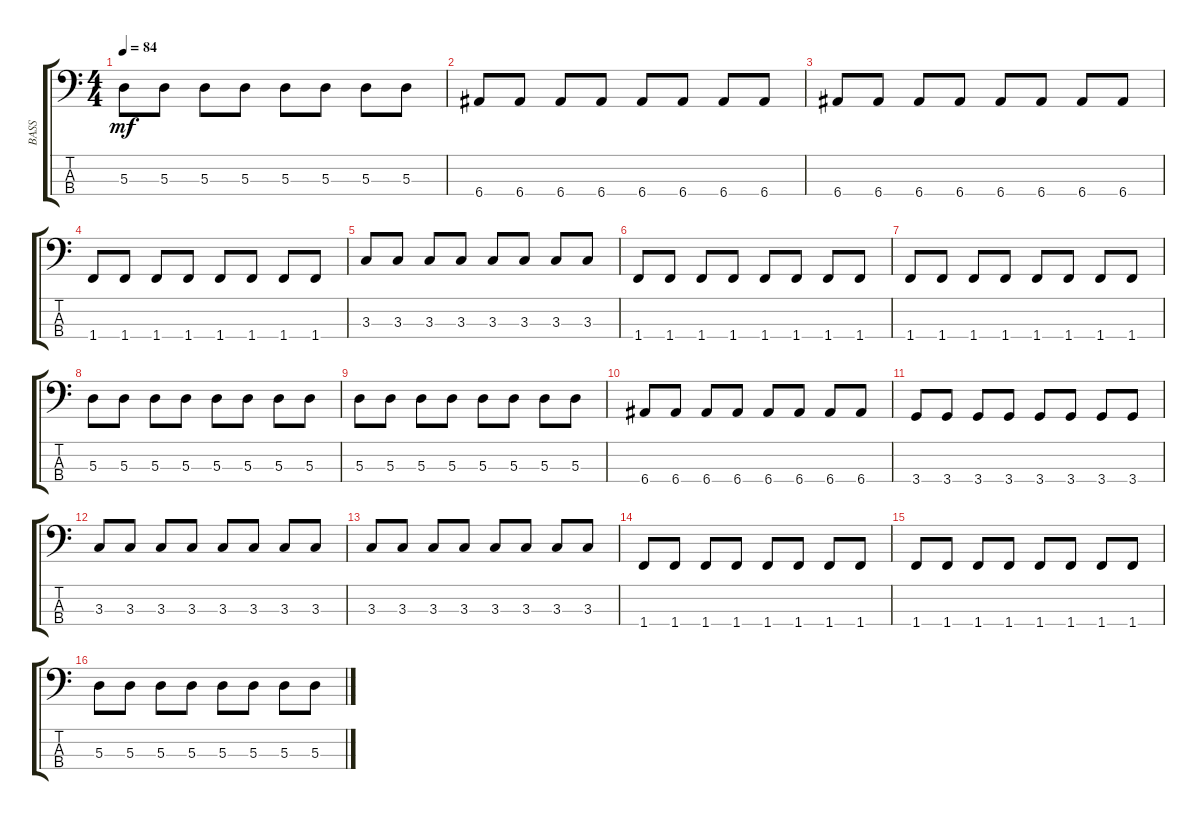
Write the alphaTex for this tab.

\track ("BASS" "BASS") {instrument electricbassfinger}
\staff {score tabs}
\tuning (G2 D2 A1 E1) {hide}
\ts (4 4)
\tempo 84
\clef f4
\ks c
5.3.8{dy mf} 5.3.8 5.3.8 5.3.8 5.3.8 5.3.8 5.3.8 5.3.8 |
6.4.8 6.4.8 6.4.8 6.4.8 6.4.8 6.4.8 6.4.8 6.4.8 |
6.4.8 6.4.8 6.4.8 6.4.8 6.4.8 6.4.8 6.4.8 6.4.8 |
1.4.8 1.4.8 1.4.8 1.4.8 1.4.8 1.4.8 1.4.8 1.4.8 |
3.3.8 3.3.8 3.3.8 3.3.8 3.3.8 3.3.8 3.3.8 3.3.8 |
1.4.8 1.4.8 1.4.8 1.4.8 1.4.8 1.4.8 1.4.8 1.4.8 |
1.4.8 1.4.8 1.4.8 1.4.8 1.4.8 1.4.8 1.4.8 1.4.8 |
5.3.8 5.3.8 5.3.8 5.3.8 5.3.8 5.3.8 5.3.8 5.3.8 |
5.3.8 5.3.8 5.3.8 5.3.8 5.3.8 5.3.8 5.3.8 5.3.8 |
6.4.8 6.4.8 6.4.8 6.4.8 6.4.8 6.4.8 6.4.8 6.4.8 |
3.4.8 3.4.8 3.4.8 3.4.8 3.4.8 3.4.8 3.4.8 3.4.8 |
3.3.8 3.3.8 3.3.8 3.3.8 3.3.8 3.3.8 3.3.8 3.3.8 |
3.3.8 3.3.8 3.3.8 3.3.8 3.3.8 3.3.8 3.3.8 3.3.8 |
1.4.8 1.4.8 1.4.8 1.4.8 1.4.8 1.4.8 1.4.8 1.4.8 |
1.4.8 1.4.8 1.4.8 1.4.8 1.4.8 1.4.8 1.4.8 1.4.8 |
5.3.8 5.3.8 5.3.8 5.3.8 5.3.8 5.3.8 5.3.8 5.3.8
